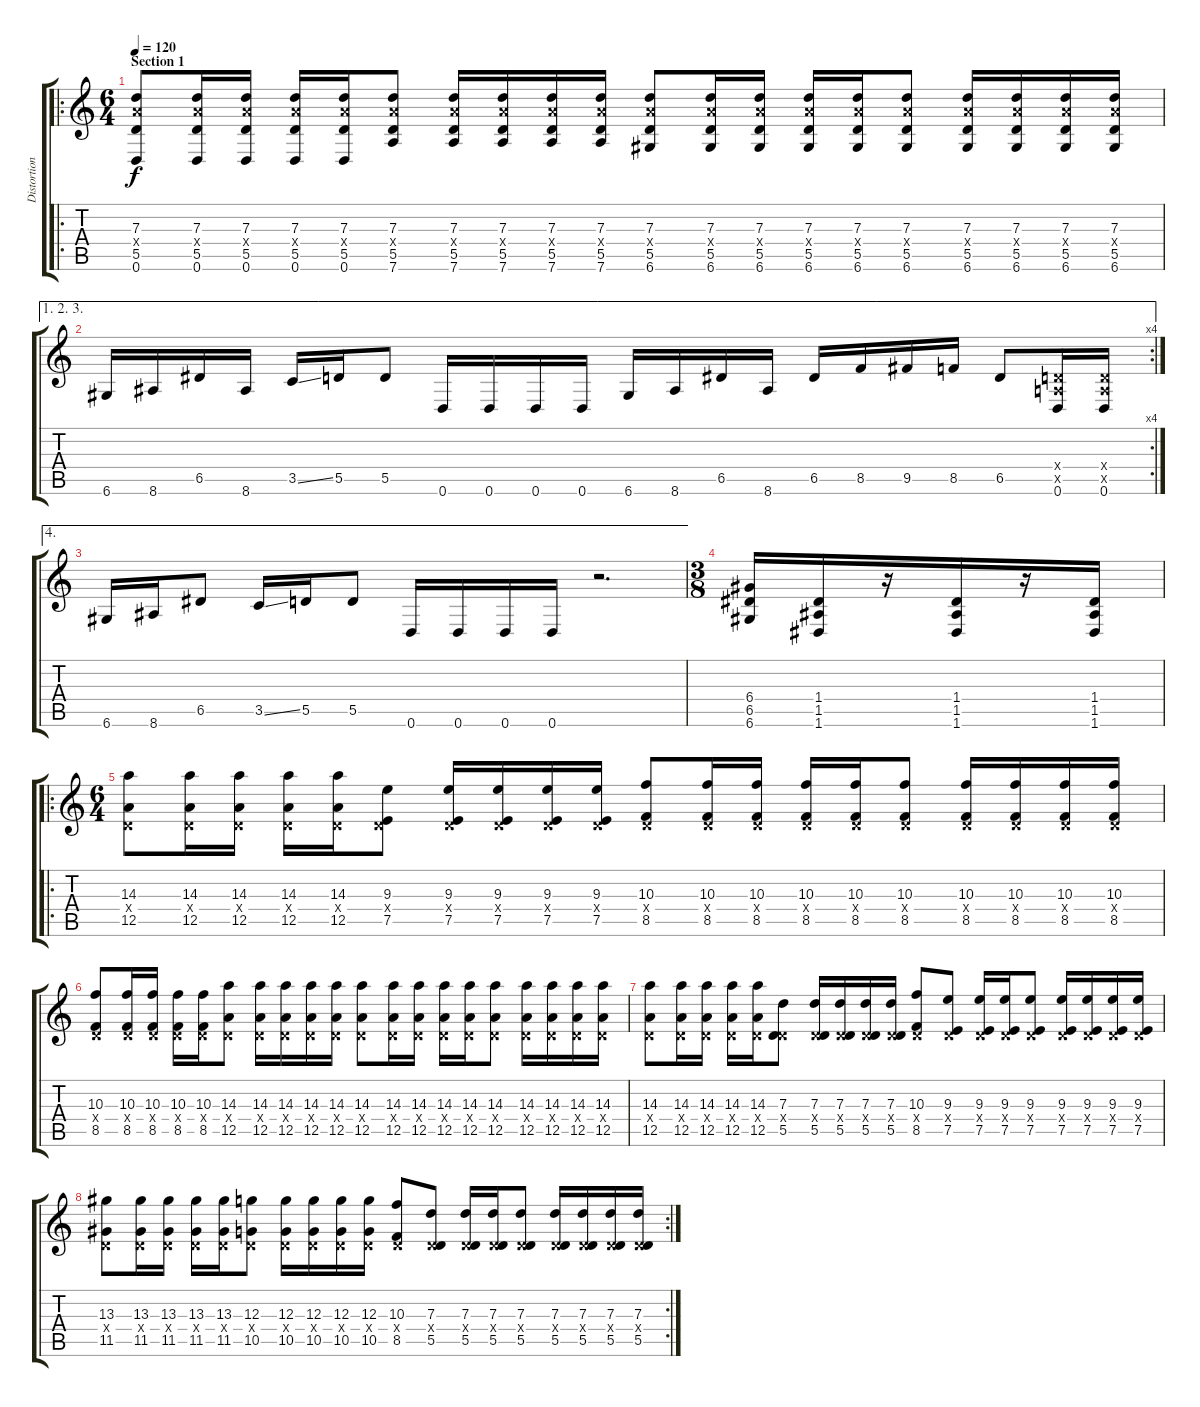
\track ("Distortion 2" "Distortion") {instrument distortionguitar}
\staff {score tabs}
\tuning (E4 B3 G3 D3 A2 D2) {hide}
\ro
\ts (6 4)
\section ("" "Section 1")
\tempo 120
\clef g2
\ks c
(7.3 7.4{x} 5.5 0.6).8{dy f instrument distortionguitar} (7.3 7.4{x} 5.5 0.6).16 (7.3 7.4{x} 5.5 0.6).16 (7.3 7.4{x} 5.5 0.6).16 (7.3 7.4{x} 5.5 0.6).16 (7.3 7.4{x} 5.5 7.6).8 (7.3 7.4{x} 5.5 7.6).16 (7.3 7.4{x} 5.5 7.6).16 (7.3 7.4{x} 5.5 7.6).16 (7.3 7.4{x} 5.5 7.6).16 (7.3 7.4{x} 5.5 6.6).8 (7.3 7.4{x} 5.5 6.6).16 (7.3 7.4{x} 5.5 6.6).16 (7.3 7.4{x} 5.5 6.6).16 (7.3 7.4{x} 5.5 6.6).16 (7.3 7.4{x} 5.5 6.6).8 (7.3 7.4{x} 5.5 6.6).16 (7.3 7.4{x} 5.5 6.6).16 (7.3 7.4{x} 5.5 6.6).16 (7.3 7.4{x} 5.5 6.6).16 |
\ae (1 2 3)
\rc 4
6.6.16 8.6.16 6.5.16 8.6.16 3.5{ss}.16 5.5.16 5.5.8 0.6.16 0.6.16 0.6.16 0.6.16 6.6.16 8.6.16 6.5.16 8.6.16 6.5.16 8.5.16 9.5.16 8.5.16 6.5.8 (0.4{x} 0.5{x} 0.6).16 (0.4{x} 0.5{x} 0.6).16 |
\ae 4
6.6.16 8.6.16 6.5.8 3.5{ss}.16 5.5.16 5.5.8 0.6.16 0.6.16 0.6.16 0.6.16 r.2{d} |
\ts (3 8)
(6.4 6.5 6.6).16 (1.4 1.5 1.6).16 r.16 (1.4 1.5 1.6).16 r.16 (1.4 1.5 1.6).16 |
\ro
\ts (6 4)
(14.3 0.4{x} 12.5).8 (14.3 0.4{x} 12.5).16 (14.3 0.4{x} 12.5).16 (14.3 0.4{x} 12.5).16 (14.3 0.4{x} 12.5).16 (9.3 0.4{x} 7.5).8 (9.3 0.4{x} 7.5).16 (9.3 0.4{x} 7.5).16 (9.3 0.4{x} 7.5).16 (9.3 0.4{x} 7.5).16 (10.3 0.4{x} 8.5).8 (10.3 0.4{x} 8.5).16 (10.3 0.4{x} 8.5).16 (10.3 0.4{x} 8.5).16 (10.3 0.4{x} 8.5).16 (10.3 0.4{x} 8.5).8 (10.3 0.4{x} 8.5).16 (10.3 0.4{x} 8.5).16 (10.3 0.4{x} 8.5).16 (10.3 0.4{x} 8.5).16 |
(10.3 0.4{x} 8.5).8 (10.3 0.4{x} 8.5).16 (10.3 0.4{x} 8.5).16 (10.3 0.4{x} 8.5).16 (10.3 0.4{x} 8.5).16 (14.3 0.4{x} 12.5).8 (14.3 0.4{x} 12.5).16 (14.3 0.4{x} 12.5).16 (14.3 0.4{x} 12.5).16 (14.3 0.4{x} 12.5).16 (14.3 0.4{x} 12.5).8 (14.3 0.4{x} 12.5).16 (14.3 0.4{x} 12.5).16 (14.3 0.4{x} 12.5).16 (14.3 0.4{x} 12.5).16 (14.3 0.4{x} 12.5).8 (14.3 0.4{x} 12.5).16 (14.3 0.4{x} 12.5).16 (14.3 0.4{x} 12.5).16 (14.3 0.4{x} 12.5).16 |
(14.3 0.4{x} 12.5).8 (14.3 0.4{x} 12.5).16 (14.3 0.4{x} 12.5).16 (14.3 0.4{x} 12.5).16 (14.3 0.4{x} 12.5).16 (7.3 0.4{x} 5.5).8 (7.3 0.4{x} 5.5).16 (7.3 0.4{x} 5.5).16 (7.3 0.4{x} 5.5).16 (7.3 0.4{x} 5.5).16 (10.3 0.4{x} 8.5).8 (9.3 0.4{x} 7.5).8 (9.3 0.4{x} 7.5).16 (9.3 0.4{x} 7.5).16 (9.3 0.4{x} 7.5).8 (9.3 0.4{x} 7.5).16 (9.3 0.4{x} 7.5).16 (9.3 0.4{x} 7.5).16 (9.3 0.4{x} 7.5).16 |
\rc 2
(13.3 0.4{x} 11.5).8 (13.3 0.4{x} 11.5).16 (13.3 0.4{x} 11.5).16 (13.3 0.4{x} 11.5).16 (13.3 0.4{x} 11.5).16 (12.3 0.4{x} 10.5).8 (12.3 0.4{x} 10.5).16 (12.3 0.4{x} 10.5).16 (12.3 0.4{x} 10.5).16 (12.3 0.4{x} 10.5).16 (10.3 0.4{x} 8.5).8 (7.3 0.4{x} 5.5).8 (7.3 0.4{x} 5.5).16 (7.3 0.4{x} 5.5).16 (7.3 0.4{x} 5.5).8 (7.3 0.4{x} 5.5).16 (7.3 0.4{x} 5.5).16 (7.3 0.4{x} 5.5).16 (7.3 0.4{x} 5.5).16
